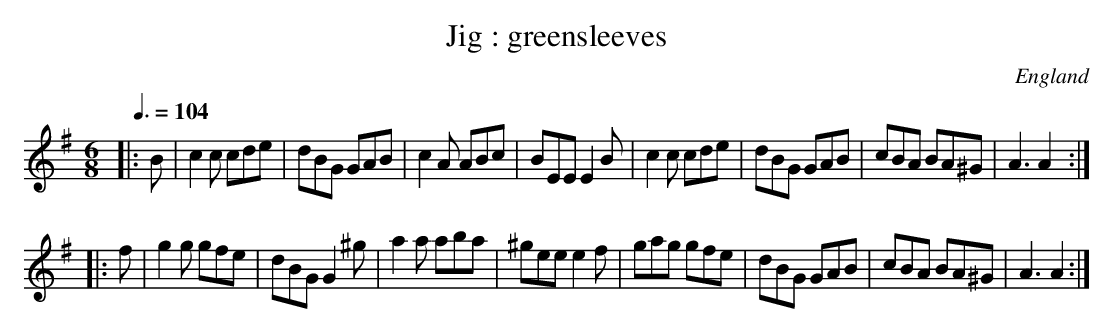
X:1
T:Jig : greensleeves
O:England
M:6/8
Q:3/8=104
K:ADor
|:B| c2c cde| dBG GAB| c2A ABc| BEE E2B|c2c cde| dBG GAB| cBA BA^G| A3 A2:|
|:f|g2g gfe| dBG G2^g| a2a aba| ^gee e2f|gag gfe| dBG GAB| cBA BA^G| A3 A2:|
